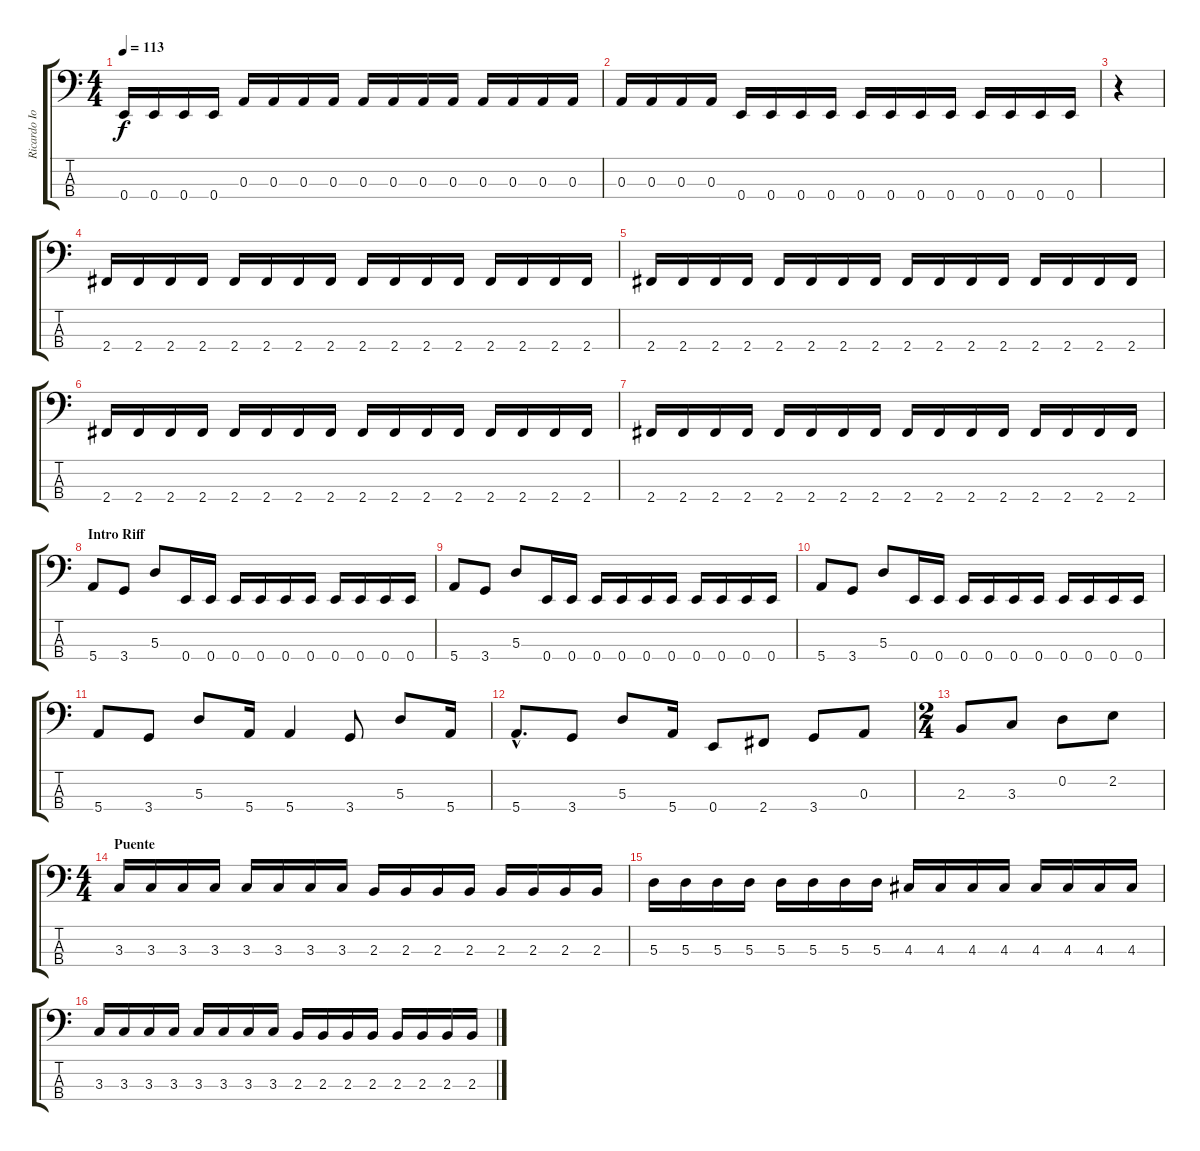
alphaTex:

\track ("Ricardo Iorio (bajo)" "Ricardo Io") {instrument electricbasspick}
\staff {score tabs}
\tuning (G2 D2 A1 E1) {hide}
\ts (4 4)
\tempo 113
\clef f4
\ks c
0.4.16{dy f} 0.4.16 0.4.16 0.4.16 0.3.16 0.3.16 0.3.16 0.3.16 0.3.16 0.3.16 0.3.16 0.3.16 0.3.16 0.3.16 0.3.16 0.3.16 |
0.3.16 0.3.16 0.3.16 0.3.16 0.4.16 0.4.16 0.4.16 0.4.16 0.4.16 0.4.16 0.4.16 0.4.16 0.4.16 0.4.16 0.4.16 0.4.16 |
r.4 |
2.4.16 2.4.16 2.4.16 2.4.16 2.4.16 2.4.16 2.4.16 2.4.16 2.4.16 2.4.16 2.4.16 2.4.16 2.4.16 2.4.16 2.4.16 2.4.16 |
2.4.16 2.4.16 2.4.16 2.4.16 2.4.16 2.4.16 2.4.16 2.4.16 2.4.16 2.4.16 2.4.16 2.4.16 2.4.16 2.4.16 2.4.16 2.4.16 |
2.4.16 2.4.16 2.4.16 2.4.16 2.4.16 2.4.16 2.4.16 2.4.16 2.4.16 2.4.16 2.4.16 2.4.16 2.4.16 2.4.16 2.4.16 2.4.16 |
2.4.16 2.4.16 2.4.16 2.4.16 2.4.16 2.4.16 2.4.16 2.4.16 2.4.16 2.4.16 2.4.16 2.4.16 2.4.16 2.4.16 2.4.16 2.4.16 |
\section ("" "Intro Riff")
5.4.8 3.4.8 5.3.8 0.4.16 0.4.16 0.4.16 0.4.16 0.4.16 0.4.16 0.4.16 0.4.16 0.4.16 0.4.16 |
5.4.8 3.4.8 5.3.8 0.4.16 0.4.16 0.4.16 0.4.16 0.4.16 0.4.16 0.4.16 0.4.16 0.4.16 0.4.16 |
5.4.8 3.4.8 5.3.8 0.4.16 0.4.16 0.4.16 0.4.16 0.4.16 0.4.16 0.4.16 0.4.16 0.4.16 0.4.16 |
5.4.8 3.4.8 5.3.8 5.4.16 5.4.4 3.4.8 5.3.8 5.4.16 |
5.4{hac}.8{d} 3.4.8 5.3.8 5.4.16 0.4.8 2.4.8 3.4.8 0.3.8 |
\ts (2 4)
2.3.8 3.3.8 0.2.8 2.2.8 |
\ts (4 4)
\section ("" "Puente")
3.3.16 3.3.16 3.3.16 3.3.16 3.3.16 3.3.16 3.3.16 3.3.16 2.3.16 2.3.16 2.3.16 2.3.16 2.3.16 2.3.16 2.3.16 2.3.16 |
5.3.16 5.3.16 5.3.16 5.3.16 5.3.16 5.3.16 5.3.16 5.3.16 4.3.16 4.3.16 4.3.16 4.3.16 4.3.16 4.3.16 4.3.16 4.3.16 |
3.3.16 3.3.16 3.3.16 3.3.16 3.3.16 3.3.16 3.3.16 3.3.16 2.3.16 2.3.16 2.3.16 2.3.16 2.3.16 2.3.16 2.3.16 2.3.16
